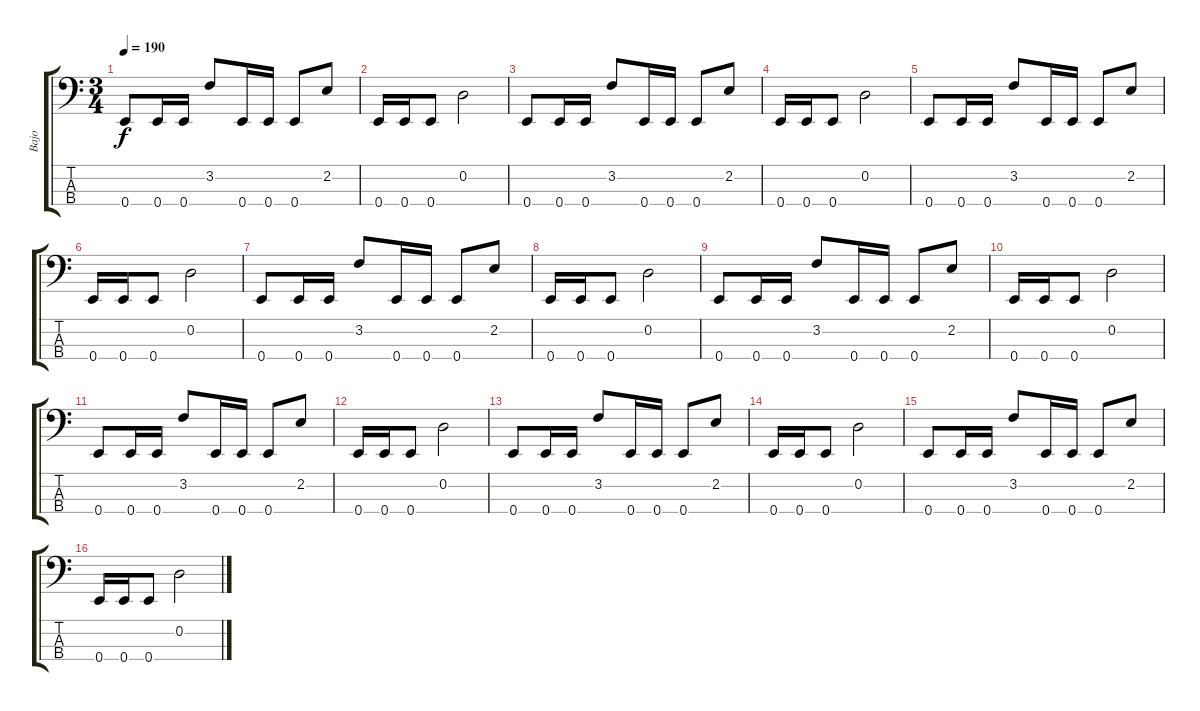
\track ("Bajo" "Bajo") {instrument electricbasspick}
\staff {score tabs}
\tuning (G2 D2 A1 E1) {hide}
\ts (3 4)
\tempo 190
\clef f4
\ks c
0.4.8{dy f} 0.4.16 0.4.16 3.2.8 0.4.16 0.4.16 0.4.8 2.2.8 |
0.4.16 0.4.16 0.4.8 0.2.2 |
0.4.8 0.4.16 0.4.16 3.2.8 0.4.16 0.4.16 0.4.8 2.2.8 |
0.4.16 0.4.16 0.4.8 0.2.2 |
0.4.8 0.4.16 0.4.16 3.2.8 0.4.16 0.4.16 0.4.8 2.2.8 |
0.4.16 0.4.16 0.4.8 0.2.2 |
0.4.8 0.4.16 0.4.16 3.2.8 0.4.16 0.4.16 0.4.8 2.2.8 |
0.4.16 0.4.16 0.4.8 0.2.2 |
0.4.8 0.4.16 0.4.16 3.2.8 0.4.16 0.4.16 0.4.8 2.2.8 |
0.4.16 0.4.16 0.4.8 0.2.2 |
0.4.8 0.4.16 0.4.16 3.2.8 0.4.16 0.4.16 0.4.8 2.2.8 |
0.4.16 0.4.16 0.4.8 0.2.2 |
0.4.8 0.4.16 0.4.16 3.2.8 0.4.16 0.4.16 0.4.8 2.2.8 |
0.4.16 0.4.16 0.4.8 0.2.2 |
0.4.8 0.4.16 0.4.16 3.2.8 0.4.16 0.4.16 0.4.8 2.2.8 |
0.4.16 0.4.16 0.4.8 0.2.2
